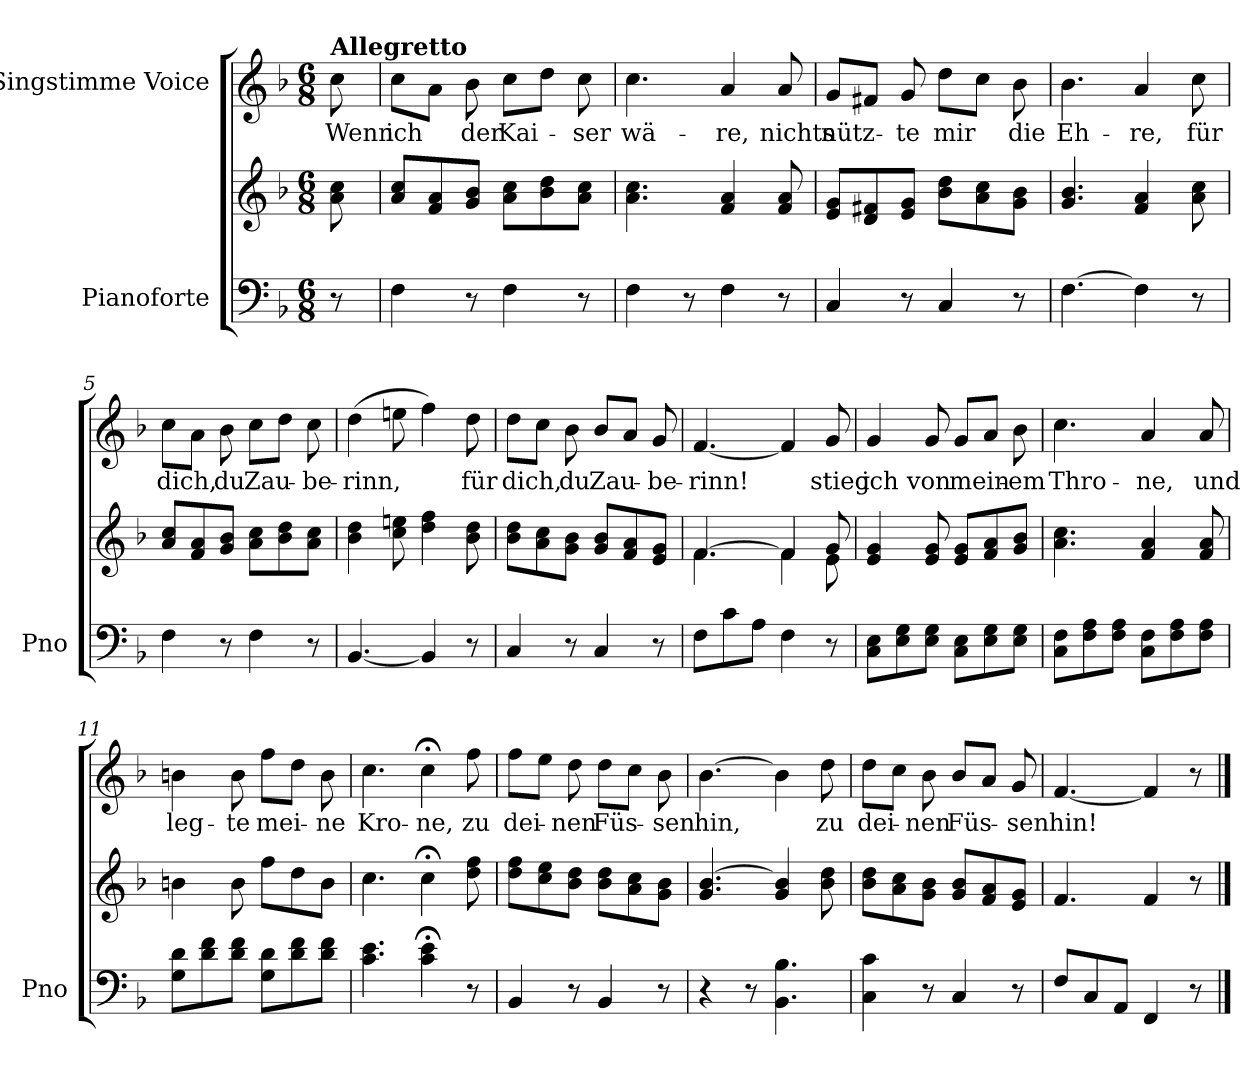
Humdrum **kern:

**kern	**kern	**kern	**text
*part2	*part2	*part1	*part1
*staff3	*staff2	*staff1	*staff1
*I"Pianoforte	*	*I"Singstimme Voice	*
*I'Pno	*	*	*
*clefF4	*clefG2	*clefG2	*
*k[b-]	*k[b-]	*k[b-]	*
*M6/8	*M6/8	*M6/8	*
=	=	=	=
!	!	!LO:TX:a:B:t=Allegretto	!
!	!	!	!LO:LY:b
8r	8a\ 8cc\	8cc\	Wenn
=1	=1	=1	=1
!	!	!	!LO:LY:b
4F\	8a/ 8cc/L	8cc\L	ich
.	8f/ 8a/	8a\J	.
!	!	!	!LO:LY:b
8r	8g/ 8b-/J	8b-\	der
!	!	!	!LO:LY:b
4F\	8a\ 8cc\L	8cc\L	Kai-
.	8b-\ 8dd\	8dd\J	.
!	!	!	!LO:LY:b
8r	8a\ 8cc\J	8cc\	-ser
=2	=2	=2	=2
!	!	!	!LO:LY:b
4F\	4.a\ 4.cc\	4.cc\	wä-
8r	.	.	.
!	!	!	!LO:LY:b
4F\	4f/ 4a/	4a/	-re,
!	!	!	!LO:LY:b
8r	8f/ 8a/	8a/	nichts
=3	=3	=3	=3
!	!	!	!LO:LY:b
4C/	8e/ 8g/L	8g/L	nütz-
.	8d/ 8f#X/	8f#X/J	.
!	!	!	!LO:LY:b
8r	8e/ 8g/J	8g/	-te
!	!	!	!LO:LY:b
4C/	8b-\ 8dd\L	8dd\L	mir
.	8a\ 8cc\	8cc\J	.
!	!	!	!LO:LY:b
8r	8g\ 8b-\J	8b-\	die
=4	=4	=4	=4
!	!	!	!LO:LY:b
[4.F\	4.g/ 4.b-/	4.b-\	Eh-
!	!	!	!LO:LY:b
4F\]	4f/ 4a/	4a/	-re,
!	!	!	!LO:LY:b
8r	8a\ 8cc\	8cc\	für
=5	=5	=5	=5
!	!	!	!LO:LY:b
4F\	8a/ 8cc/L	8cc\L	dich,
.	8f/ 8a/	8a\J	.
!	!	!	!LO:LY:b
8r	8g/ 8b-/J	8b-\	du
!	!	!	!LO:LY:b
4F\	8a\ 8cc\L	8cc\L	Zau-
.	8b-\ 8dd\	8dd\J	.
!	!	!	!LO:LY:b
8r	8a\ 8cc\J	8cc\	-be-
=6	=6	=6	=6
!	!	!	!LO:LY:b
[4.BB-/	4b-\ 4dd\	(>4dd\	-rinn,
.	8cc\ 8een\	8een\	.
4BB-/]	4dd\ 4ff\	4ff\)	.
!	!	!	!LO:LY:b
8r	8b-\ 8dd\	8dd\	für
!!LO:LB:g=z
=7	=7	=7	=7
!	!	!	!LO:LY:b
4C/	8b-\ 8dd\L	8dd\L	dich,
.	8a\ 8cc\	8cc\J	.
!	!	!	!LO:LY:b
8r	8g\ 8b-\J	8b-\	du
!	!	!	!LO:LY:b
4C/	8g/ 8b-/L	8b-/L	Zau-
.	8f/ 8a/	8a/J	.
!	!	!	!LO:LY:b
8r	8e/ 8g/J	8g/	-be-
=8	=8	=8	=8
*	*^	*	*
!	!	!	!	!LO:LY:b
8F\L	[4.f/	4.f\	[4.f/	-rinn!
8c\	.	.	.	.
8A\J	.	.	.	.
4F\	4f/]	4f\	4f/]	.
!	!	!	!	!LO:LY:b
8r	8g/	8e\	8g/	stieg
=9	=9	=9	=9	=9
!	!	!	!	!LO:LY:b
*	*v	*v	*	*
8C\ 8E\L	4e/ 4g/	4g/	ich
8E\ 8G\	.	.	.
!	!	!	!LO:LY:b
8E\ 8G\J	8e/ 8g/	8g/	von
!	!	!	!LO:LY:b
8C\ 8E\L	8e/ 8g/L	8g/L	mein-
8E\ 8G\	8f/ 8a/	8a/J	.
!	!	!	!LO:LY:b
8E\ 8G\J	8g/ 8b-/J	8b-\	-em
=10	=10	=10	=10
!	!	!	!LO:LY:b
8C\ 8F\L	4.a\ 4.cc\	4.cc\	Thro-
8F\ 8A\	.	.	.
8F\ 8A\J	.	.	.
!	!	!	!LO:LY:b
8C\ 8F\L	4f/ 4a/	4a/	-ne,
8F\ 8A\	.	.	.
!	!	!	!LO:LY:b
8F\ 8A\J	8f/ 8a/	8a/	und
=11	=11	=11	=11
!	!	!	!LO:LY:b
8G\ 8d\L	4bn\	4bn\	leg-
8d\ 8f\	.	.	.
!	!	!	!LO:LY:b
8d\ 8f\J	8b\	8b\	-te
!	!	!	!LO:LY:b
8G\ 8d\L	8ff\L	8ff\L	mei-
8d\ 8f\	8dd\	8dd\J	.
!	!	!	!LO:LY:b
8d\ 8f\J	8b\J	8b\	-ne
=12	=12	=12	=12
!	!	!	!LO:LY:b
4.c\ 4.e\	4.cc\	4.cc\	Kro-
!	!	!	!LO:LY:b
4c\;< 4e\;<	4cc;<\	4cc;<\	-ne,
!	!	!	!LO:LY:b
8r	8dd\ 8ff\	8ff\	zu
=13	=13	=13	=13
!	!	!	!LO:LY:b
4BB-/	8dd\ 8ff\L	8ff\L	dei-
.	8cc\ 8ee\	8ee\J	.
!	!	!	!LO:LY:b
8r	8b-\ 8dd\J	8dd\	-nen
!	!	!	!LO:LY:b
4BB-/	8b-\ 8dd\L	8dd\L	Füs-
.	8a\ 8cc\	8cc\J	.
!	!	!	!LO:LY:b
8r	8g\ 8b-\J	8b-\	-sen
=14	=14	=14	=14
!	!	!	!LO:LY:b
4r	4.g/ [4.b-/	[4.b-\	hin,
8r	.	.	.
4.BB-\ 4.B-\	4g/ 4b-/]	4b-\]	.
!	!	!	!LO:LY:b
.	8b-\ 8dd\	8dd\	zu
!!LO:LB:g=z
=15	=15	=15	=15
!	!	!	!LO:LY:b
4C\ 4c\	8b-\ 8dd\L	8dd\L	dei-
.	8a\ 8cc\	8cc\J	.
!	!	!	!LO:LY:b
8r	8g\ 8b-\J	8b-\	-nen
!	!	!	!LO:LY:b
4C/	8g/ 8b-/L	8b-/L	Füs-
.	8f/ 8a/	8a/J	.
!	!	!	!LO:LY:b
8r	8e/ 8g/J	8g/	-sen
=16	=16	=16	=16
!	!	!	!LO:LY:b
8F/L	4.f/	[4.f/	hin!
8C/	.	.	.
8AA/J	.	.	.
4FF/	4f/	4f/]	.
8r	8r	8r	.
==	==	==	==
*-	*-	*-	*-
